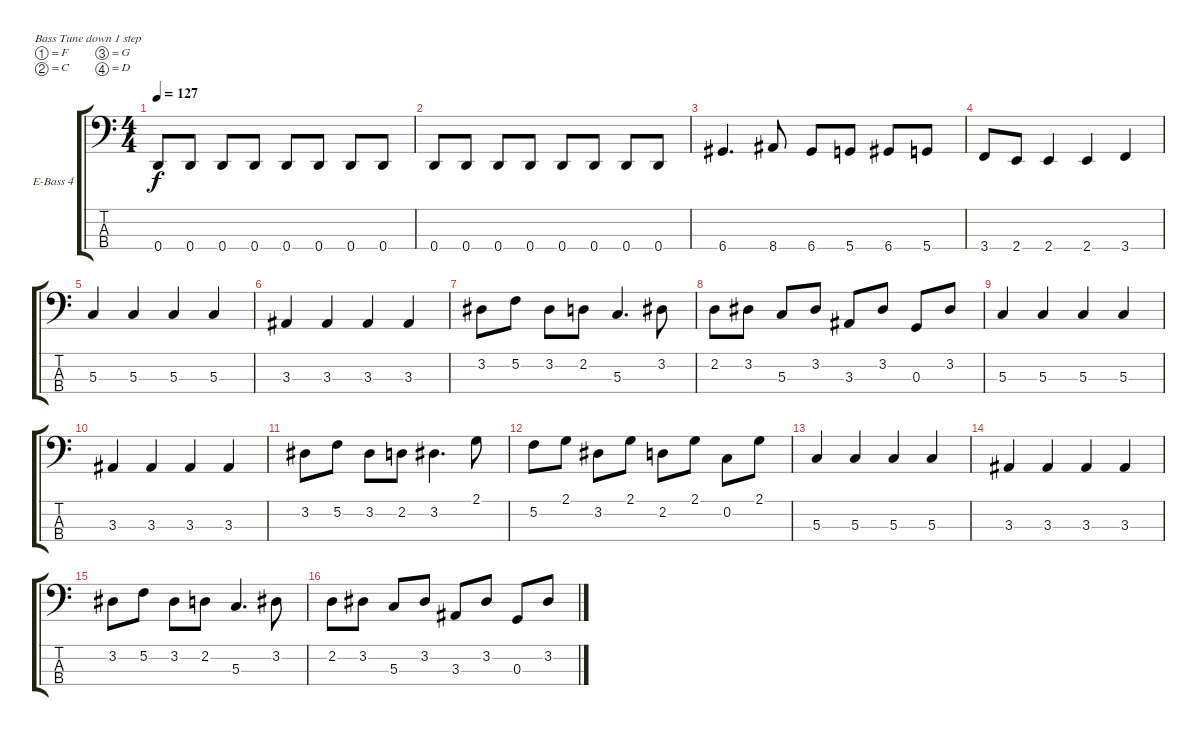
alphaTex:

\bracketExtendMode groupsimilarinstruments
\firstSystemTrackNameOrientation horizontal
\otherSystemsTrackNameOrientation horizontal
\track ("Bass (4 string)" "E-Bass 4") {instrument electricbassfinger}
\staff {score tabs}
\tuning (F2 C2 G1 D1)
\ts (4 4)
\tempo 127
\clef f4
\scale
0.333333
\ks c
0.4.8{dy f} 0.4.8 0.4.8 0.4.8 0.4.8 0.4.8 0.4.8 0.4.8 |
\scale
0.333333 0.4.8 0.4.8 0.4.8 0.4.8 0.4.8 0.4.8 0.4.8 0.4.8 |
\scale
0.333333 6.4.4{d} 8.4.8 6.4.8 5.4.8 6.4.8 5.4.8 |
\scale
0.333333 3.4.8 2.4.8 2.4.4 2.4.4 3.4.4 |
\scale
0.333333 5.3.4 5.3.4 5.3.4 5.3.4 |
\scale
0.333333 3.3.4 3.3.4 3.3.4 3.3.4 |
\scale
0.333333 3.2.8 5.2.8 3.2.8 2.2.8 5.3.4{d} 3.2.8 |
\scale
0.333333 2.2.8 3.2.8 5.3.8 3.2.8 3.3.8 3.2.8 0.3.8 3.2.8 |
\scale
0.333333 5.3.4 5.3.4 5.3.4 5.3.4 |
\scale
0.333333 3.3.4 3.3.4 3.3.4 3.3.4 |
\scale
0.333333 3.2.8 5.2.8 3.2.8 2.2.8 3.2.4{d} 2.1.8 |
\scale
0.333333 5.2.8 2.1.8 3.2.8 2.1.8 2.2.8 2.1.8 0.2.8 2.1.8 |
\scale
0.333333 5.3.4 5.3.4 5.3.4 5.3.4 |
\scale
0.333333 3.3.4 3.3.4 3.3.4 3.3.4 |
\scale
0.333333 3.2.8 5.2.8 3.2.8 2.2.8 5.3.4{d} 3.2.8 |
\scale
0.333333 2.2.8 3.2.8 5.3.8 3.2.8 3.3.8 3.2.8 0.3.8 3.2.8
